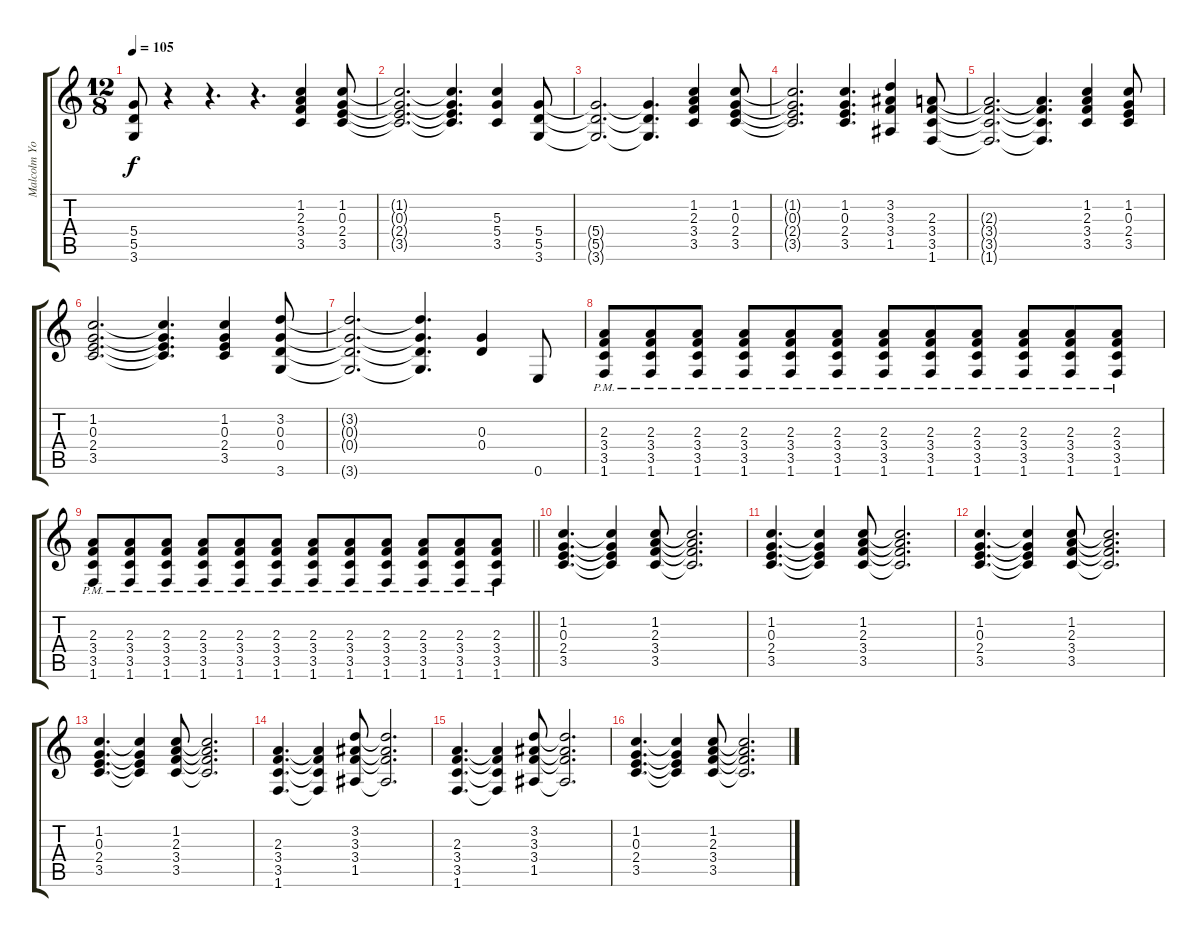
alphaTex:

\track ("Malcolm Young" "Malcolm Yo") {instrument distortionguitar}
\staff {score tabs}
\tuning (E4 B3 G3 D3 A2 E2) {hide}
\ts (12 8)
\tempo 105
\clef g2
\ks c
(5.4 5.5 3.6).8{dy f} r.4 r.4{d} r.4{d} (1.2 2.3 3.4 3.5).4 (1.2 0.3 2.4 3.5).8 |
(1.2{t} 0.3{t} 2.4{t} 3.5{t}).2{d} (1.2{t} 0.3{t} 2.4{t} 3.5{t}).4{d} (5.3 5.4 3.5).4 (5.4 5.5 3.6).8 |
(5.4{t} 5.5{t} 3.6{t}).2{d} (5.4{t} 5.5{t} 3.6{t}).4{d} (1.2 2.3 3.4 3.5).4 (1.2 0.3 2.4 3.5).8 |
(1.2{t} 0.3{t} 2.4{t} 3.5{t}).2{d} (1.2 0.3 2.4 3.5).4{d} (3.2 3.3 3.4 1.5).4 (2.3 3.4 3.5 1.6).8 |
(2.3{t} 3.4{t} 3.5{t} 1.6{t}).2{d} (2.3{t} 3.4{t} 3.5{t} 1.6{t}).4{d} (1.2 2.3 3.4 3.5).4 (1.2 0.3 2.4 3.5).8 |
(1.2 0.3 2.4 3.5).2{d} (1.2{t} 0.3{t} 2.4{t} 3.5{t}).4{d} (1.2 0.3 2.4 3.5).4 (3.2 0.3 0.4 3.6).8 |
(3.2{t} 0.3{t} 0.4{t} 3.6{t}).2{d} (3.2{t} 0.3{t} 0.4{t} 3.6{t}).4{d} (0.3 0.4).4 0.6.8 |
(2.3{pm} 3.4{pm} 3.5{pm} 1.6{pm}).8 (2.3{pm} 3.4{pm} 3.5{pm} 1.6{pm}).8 (2.3{pm} 3.4{pm} 3.5{pm} 1.6{pm}).8 (2.3{pm} 3.4{pm} 3.5{pm} 1.6{pm}).8 (2.3{pm} 3.4{pm} 3.5{pm} 1.6{pm}).8 (2.3{pm} 3.4{pm} 3.5{pm} 1.6{pm}).8 (2.3{pm} 3.4{pm} 3.5{pm} 1.6{pm}).8 (2.3{pm} 3.4{pm} 3.5{pm} 1.6{pm}).8 (2.3{pm} 3.4{pm} 3.5{pm} 1.6{pm}).8 (2.3{pm} 3.4{pm} 3.5{pm} 1.6{pm}).8 (2.3{pm} 3.4{pm} 3.5{pm} 1.6{pm}).8 (2.3{pm} 3.4{pm} 3.5{pm} 1.6{pm}).8 |
\barLineRight lightlight
(2.3{pm} 3.4{pm} 3.5{pm} 1.6{pm}).8 (2.3{pm} 3.4{pm} 3.5{pm} 1.6{pm}).8 (2.3{pm} 3.4{pm} 3.5{pm} 1.6{pm}).8 (2.3{pm} 3.4{pm} 3.5{pm} 1.6{pm}).8 (2.3{pm} 3.4{pm} 3.5{pm} 1.6{pm}).8 (2.3{pm} 3.4{pm} 3.5{pm} 1.6{pm}).8 (2.3{pm} 3.4{pm} 3.5{pm} 1.6{pm}).8 (2.3{pm} 3.4{pm} 3.5{pm} 1.6{pm}).8 (2.3{pm} 3.4{pm} 3.5{pm} 1.6{pm}).8 (2.3{pm} 3.4{pm} 3.5{pm} 1.6{pm}).8 (2.3{pm} 3.4{pm} 3.5{pm} 1.6{pm}).8 (2.3{pm} 3.4{pm} 3.5{pm} 1.6{pm}).8 |
(1.2 0.3 2.4 3.5).4{d} (1.2{t} 0.3{t} 2.4{t} 3.5{t}).4 (1.2 2.3 3.4 3.5).8 (1.2{t} 2.3{t} 3.4{t} 3.5{t}).2{d} |
(1.2 0.3 2.4 3.5).4{d} (1.2{t} 0.3{t} 2.4{t} 3.5{t}).4 (1.2 2.3 3.4 3.5).8 (1.2{t} 2.3{t} 3.4{t} 3.5{t}).2{d} |
(1.2 0.3 2.4 3.5).4{d} (1.2{t} 0.3{t} 2.4{t} 3.5{t}).4 (1.2 2.3 3.4 3.5).8 (1.2{t} 2.3{t} 3.4{t} 3.5{t}).2{d} |
(1.2 0.3 2.4 3.5).4{d} (1.2{t} 0.3{t} 2.4{t} 3.5{t}).4 (1.2 2.3 3.4 3.5).8 (1.2{t} 2.3{t} 3.4{t} 3.5{t}).2{d} |
(2.3 3.4 3.5 1.6).4{d} (2.3{t} 3.4{t} 3.5{t} 1.6{t}).4 (3.2 3.3 3.4 1.5).8 (3.2{t} 3.3{t} 3.4{t} 1.5{t}).2{d} |
(2.3 3.4 3.5 1.6).4{d} (2.3{t} 3.4{t} 3.5{t} 1.6{t}).4 (3.2 3.3 3.4 1.5).8 (3.2{t} 3.3{t} 3.4{t} 1.5{t}).2{d} |
(1.2 0.3 2.4 3.5).4{d} (1.2{t} 0.3{t} 2.4{t} 3.5{t}).4 (1.2 2.3 3.4 3.5).8 (1.2{t} 2.3{t} 3.4{t} 3.5{t}).2{d}
